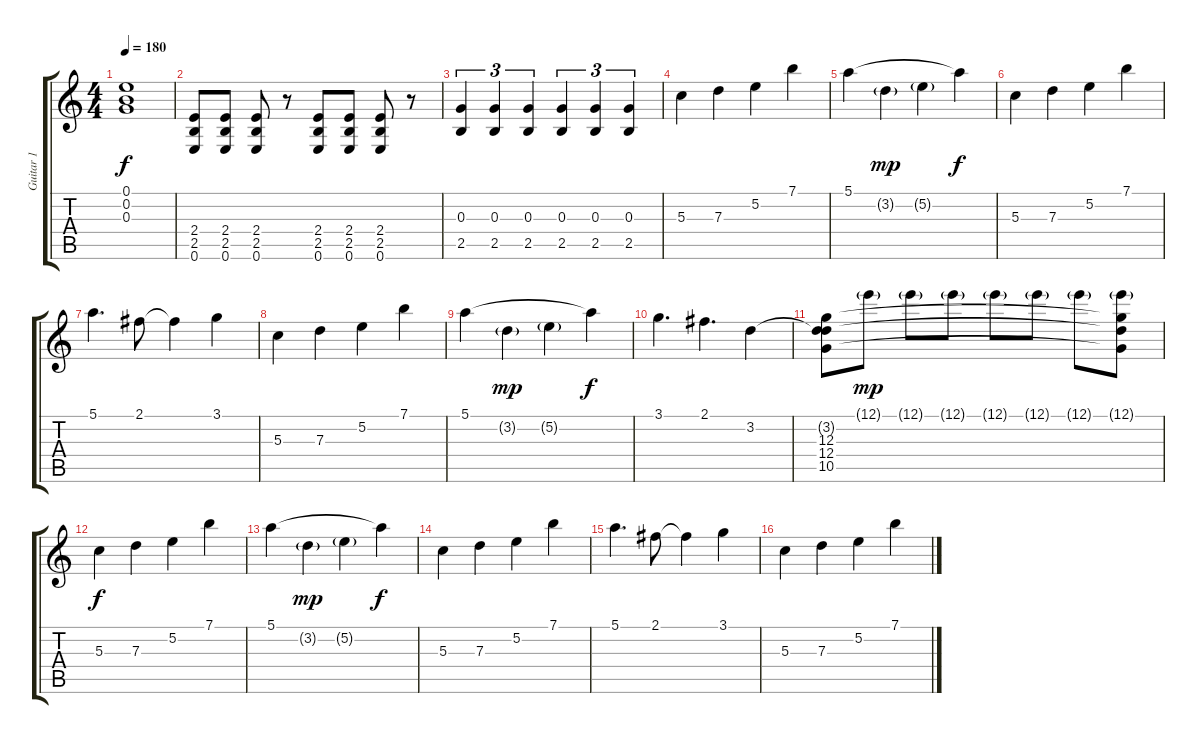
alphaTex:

\track ("Guitar 1" "Guitar 1") {instrument overdrivenguitar}
\staff {score tabs}
\tuning (E4 B3 G3 D3 A2 E2) {hide}
\ts (4 4)
\tempo 180
\clef g2
\ks c
(0.1{t} 0.2{t} 0.3{t}).1{dy f} |
(2.4 2.5 0.6).8 (2.4 2.5 0.6).8 (2.4 2.5 0.6).8 r.8 (2.4 2.5 0.6).8 (2.4 2.5 0.6).8 (2.4 2.5 0.6).8 r.8 |
(0.3 2.5).4{tu (3 2)} (0.3 2.5).4{tu (3 2)} (0.3 2.5).4{tu (3 2)} (0.3 2.5).4{tu (3 2)} (0.3 2.5).4{tu (3 2)} (0.3 2.5).4{tu (3 2)} |
5.3.4 7.3.4 5.2.4 7.1.4 |
5.1.4 3.2{g}.4{dy mp} 5.2{g}.4 5.1{t}.4{dy f} |
5.3.4 7.3.4 5.2.4 7.1.4 |
5.1.4{d} 2.1.8 2.1{t}.4 3.1.4 |
5.3.4 7.3.4 5.2.4 7.1.4 |
5.1.4 3.2{g}.4{dy mp} 5.2{g}.4 5.1{t}.4{dy f} |
3.1.4{d} 2.1.4{d} 3.2.4 |
(3.2{t} 12.3 12.4 10.5).8 12.1{g}.8{dy mp} 12.1{g}.8 12.1{g}.8 12.1{g}.8 12.1{g}.8 12.1{g}.8 (12.1{g} 12.3{t} 12.4{t} 10.5{t}).8 |
5.3.4{dy f} 7.3.4 5.2.4 7.1.4 |
5.1.4 3.2{g}.4{dy mp} 5.2{g}.4 5.1{t}.4{dy f} |
5.3.4 7.3.4 5.2.4 7.1.4 |
5.1.4{d} 2.1.8 2.1{t}.4 3.1.4 |
5.3.4 7.3.4 5.2.4 7.1.4
